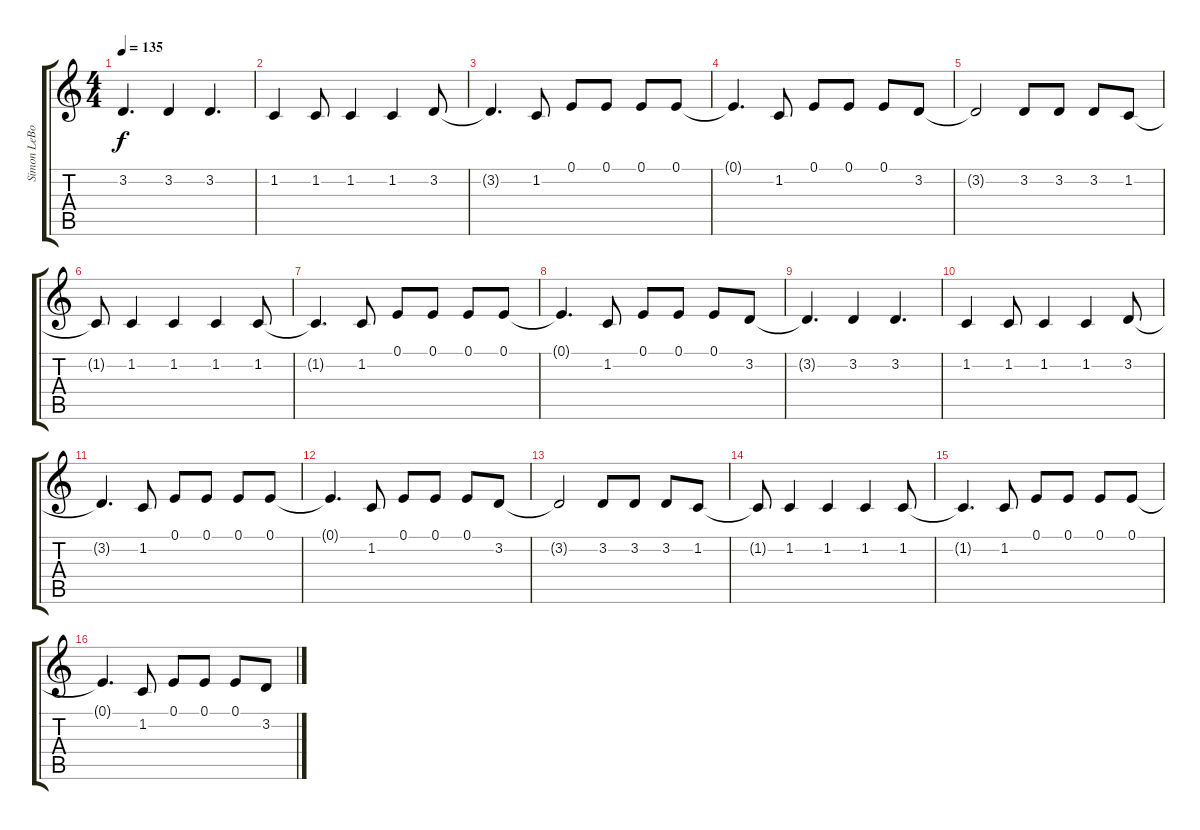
\track ("Simon LeBon" "Simon LeBo") {instrument harmonica}
\staff {score tabs}
\tuning (E4 B3 G3 D3 A2 E2) {hide}
\ts (4 4)
\tempo 135
\clef g2
\ks c
3.2{t}.4{d dy f} 3.2.4 3.2.4{d} |
1.2.4 1.2.8 1.2.4 1.2.4 3.2.8 |
3.2{t}.4{d} 1.2.8 0.1.8 0.1.8 0.1.8 0.1.8 |
0.1{t}.4{d} 1.2.8 0.1.8 0.1.8 0.1.8 3.2.8 |
3.2{t}.2 3.2.8 3.2.8 3.2.8 1.2.8 |
1.2{t}.8 1.2.4 1.2.4 1.2.4 1.2.8 |
1.2{t}.4{d} 1.2.8 0.1.8 0.1.8 0.1.8 0.1.8 |
0.1{t}.4{d} 1.2.8 0.1.8 0.1.8 0.1.8 3.2.8 |
3.2{t}.4{d} 3.2.4 3.2.4{d} |
1.2.4 1.2.8 1.2.4 1.2.4 3.2.8 |
3.2{t}.4{d} 1.2.8 0.1.8 0.1.8 0.1.8 0.1.8 |
0.1{t}.4{d} 1.2.8 0.1.8 0.1.8 0.1.8 3.2.8 |
3.2{t}.2 3.2.8 3.2.8 3.2.8 1.2.8 |
1.2{t}.8 1.2.4 1.2.4 1.2.4 1.2.8 |
1.2{t}.4{d} 1.2.8 0.1.8 0.1.8 0.1.8 0.1.8 |
0.1{t}.4{d} 1.2.8 0.1.8 0.1.8 0.1.8 3.2.8
